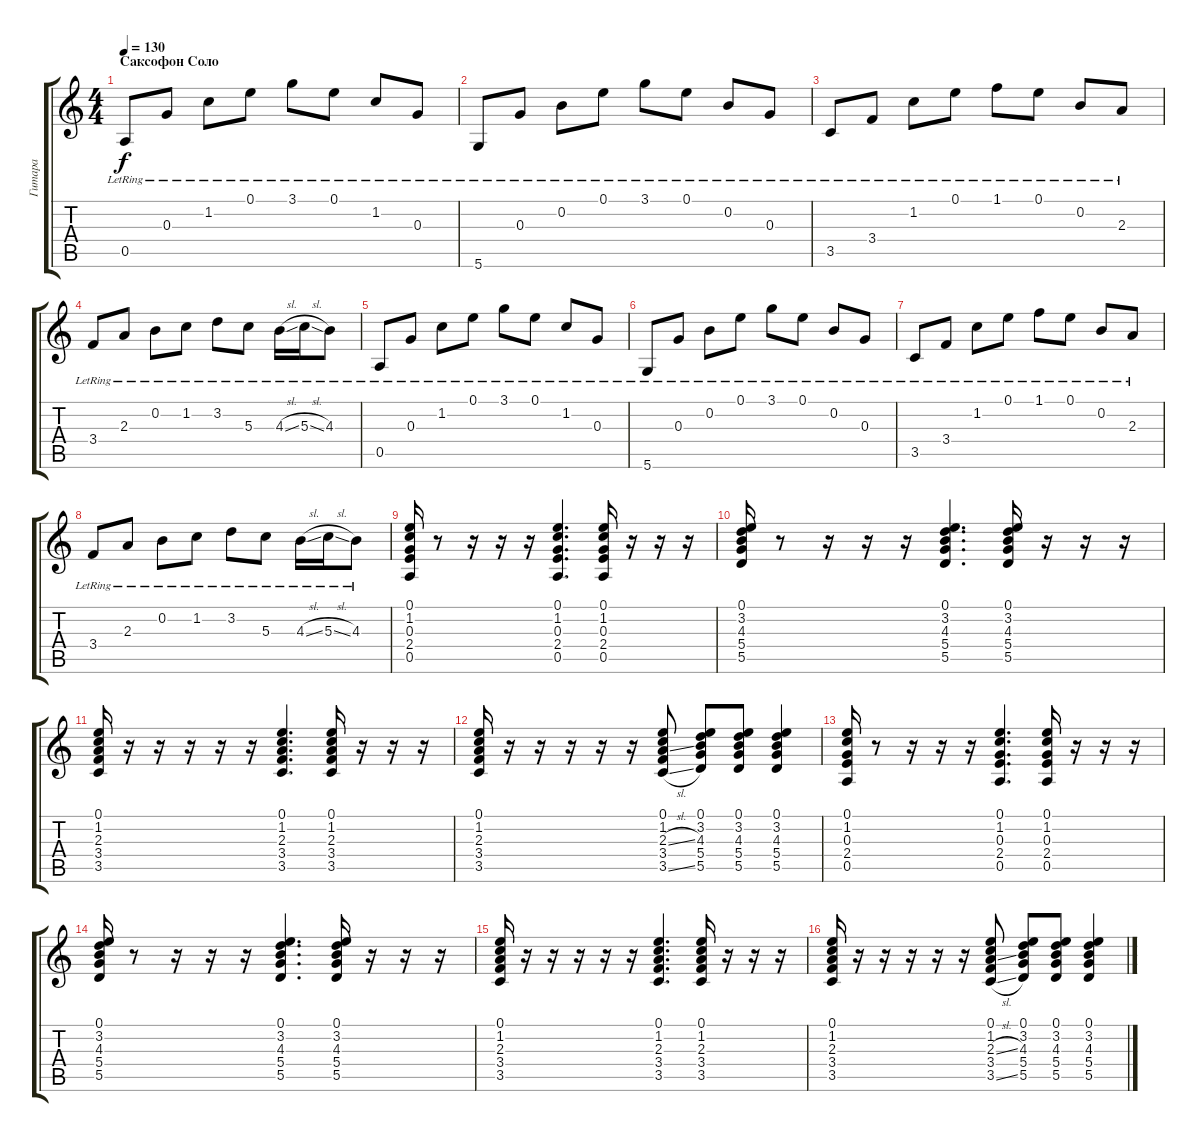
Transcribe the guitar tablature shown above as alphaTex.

\track ("Гитара" "Гитара") {instrument acousticguitarsteel}
\staff {score tabs}
\tuning (E4 B3 G3 D3 A2 D2) {hide}
\ts (4 4)
\section ("" "Саксофон Соло")
\tempo 130
\clef g2
\ks c
0.5{lr}.8{dy f} 0.3{lr}.8 1.2{lr}.8 0.1{lr}.8 3.1{lr}.8 0.1{lr}.8 1.2{lr}.8 0.3{lr}.8 |
5.6{lr}.8 0.3{lr}.8 0.2{lr}.8 0.1{lr}.8 3.1{lr}.8 0.1{lr}.8 0.2{lr}.8 0.3{lr}.8 |
3.5{lr}.8 3.4{lr}.8 1.2{lr}.8 0.1{lr}.8 1.1{lr}.8 0.1{lr}.8 0.2{lr}.8 2.3{lr}.8 |
3.4{lr}.8 2.3{lr}.8 0.2{lr}.8 1.2{lr}.8 3.2{lr}.8 5.3{lr}.8 4.3{sl lr}.16 5.3{sl lr}.16 4.3{lr}.8 |
0.5{lr}.8 0.3{lr}.8 1.2{lr}.8 0.1{lr}.8 3.1{lr}.8 0.1{lr}.8 1.2{lr}.8 0.3{lr}.8 |
5.6{lr}.8 0.3{lr}.8 0.2{lr}.8 0.1{lr}.8 3.1{lr}.8 0.1{lr}.8 0.2{lr}.8 0.3{lr}.8 |
3.5{lr}.8 3.4{lr}.8 1.2{lr}.8 0.1{lr}.8 1.1{lr}.8 0.1{lr}.8 0.2{lr}.8 2.3{lr}.8 |
3.4{lr}.8 2.3{lr}.8 0.2{lr}.8 1.2{lr}.8 3.2{lr}.8 5.3{lr}.8 4.3{sl lr}.16 5.3{sl lr}.16 4.3{lr}.8 |
(0.1 1.2 0.3 2.4 0.5).16 r.8 r.16 r.16 r.16 (0.1 1.2 0.3 2.4 0.5).4{d} (0.1 1.2 0.3 2.4 0.5).16 r.16 r.16 r.16 |
(0.1 3.2 4.3 5.4 5.5).16 r.8 r.16 r.16 r.16 (0.1 3.2 4.3 5.4 5.5).4{d} (0.1 3.2 4.3 5.4 5.5).16 r.16 r.16 r.16 |
(0.1 1.2 2.3 3.4 3.5).16 r.16 r.16 r.16 r.16 r.16 (0.1 1.2 2.3 3.4 3.5).4{d} (0.1 1.2 2.3 3.4 3.5).16 r.16 r.16 r.16 |
(0.1 1.2 2.3 3.4 3.5).16 r.16 r.16 r.16 r.16 r.16 (0.1 1.2 2.3{sl} 3.4 3.5{sl}).8 (0.1 3.2 4.3 5.4 5.5).8 (0.1 3.2 4.3 5.4 5.5).8 (0.1 3.2 4.3 5.4 5.5).4 |
(0.1 1.2 0.3 2.4 0.5).16 r.8 r.16 r.16 r.16 (0.1 1.2 0.3 2.4 0.5).4{d} (0.1 1.2 0.3 2.4 0.5).16 r.16 r.16 r.16 |
(0.1 3.2 4.3 5.4 5.5).16 r.8 r.16 r.16 r.16 (0.1 3.2 4.3 5.4 5.5).4{d} (0.1 3.2 4.3 5.4 5.5).16 r.16 r.16 r.16 |
(0.1 1.2 2.3 3.4 3.5).16 r.16 r.16 r.16 r.16 r.16 (0.1 1.2 2.3 3.4 3.5).4{d} (0.1 1.2 2.3 3.4 3.5).16 r.16 r.16 r.16 |
(0.1 1.2 2.3 3.4 3.5).16 r.16 r.16 r.16 r.16 r.16 (0.1 1.2 2.3{sl} 3.4 3.5{sl}).8 (0.1 3.2 4.3 5.4 5.5).8 (0.1 3.2 4.3 5.4 5.5).8 (0.1 3.2 4.3 5.4 5.5).4
